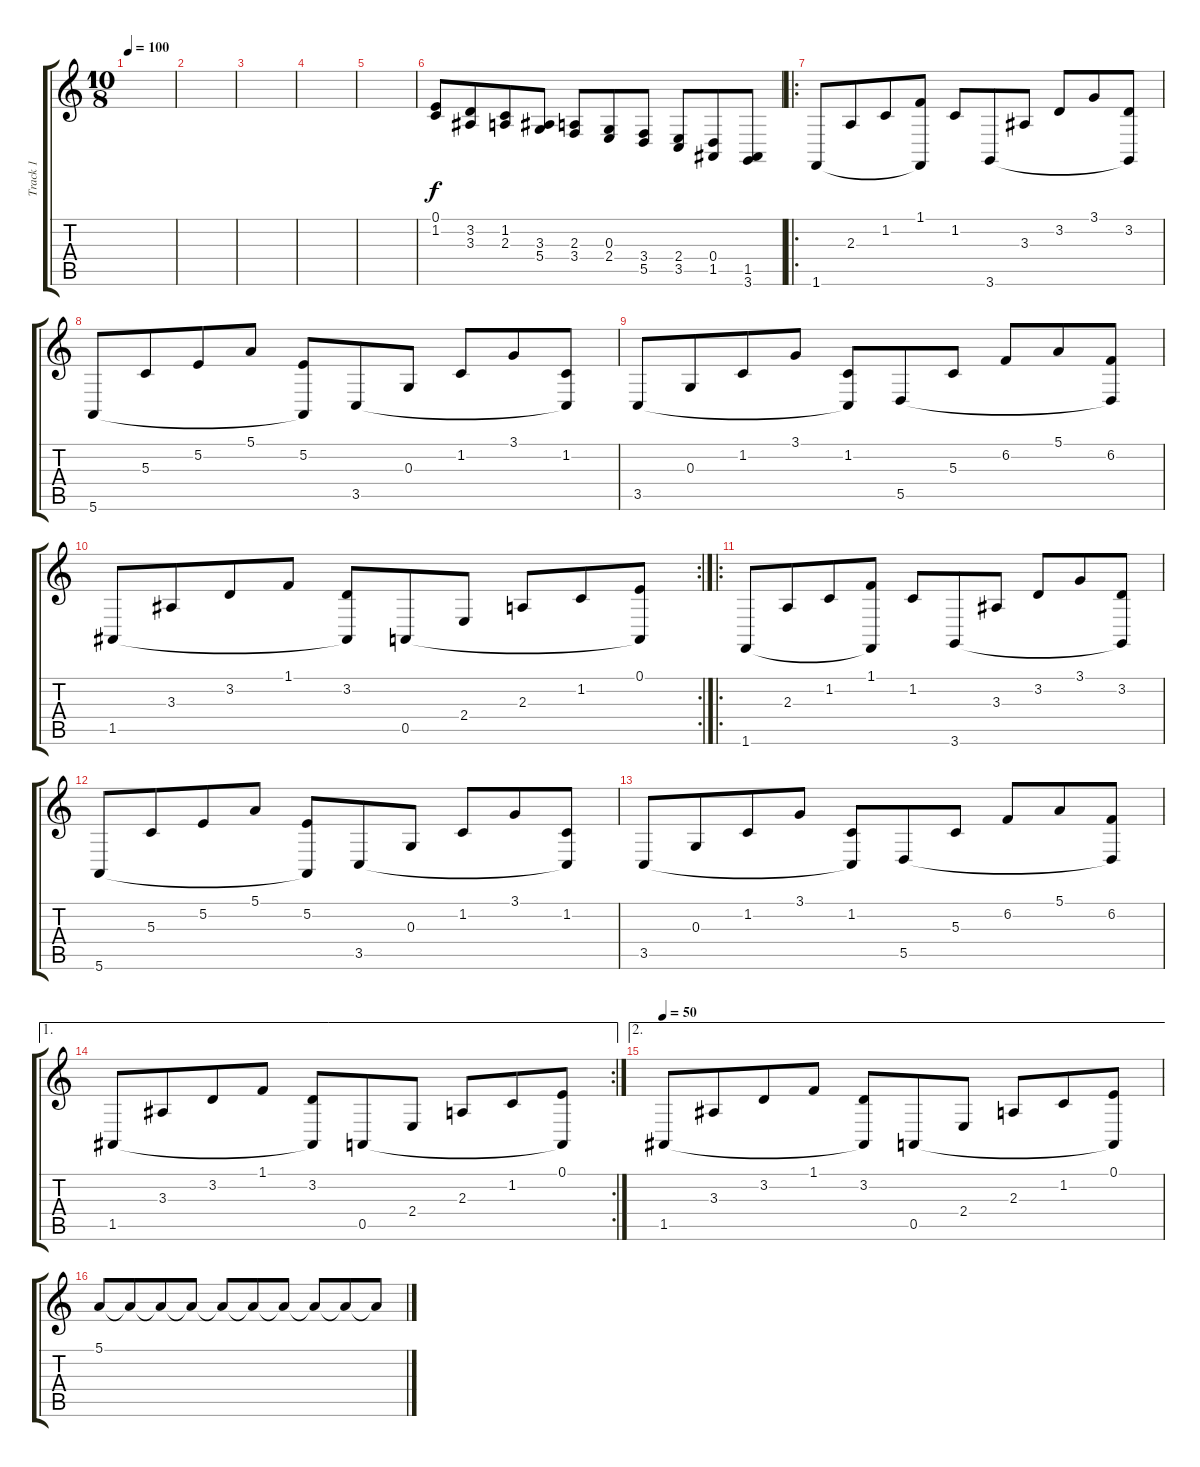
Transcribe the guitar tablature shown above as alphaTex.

\track ("Track 1" "Track 1") {instrument acousticgrandpiano}
\staff {score tabs}
\tuning (E4 B3 G3 D3 A2 E2) {hide}
\ts (10 8)
\tempo 100
\clef g2
\ks c
|
|
|
|
|
(0.1 1.2).8 (3.2 3.3).8 (1.2 2.3).8 (3.3 5.4).8 (2.3 3.4).8 (0.3 2.4).8 (3.4 5.5).8 (2.4 3.5).8 (0.4 1.5).8 (1.5 3.6).8 |
\ro
1.6.8 2.3.8 1.2.8 (1.1 1.6{t}).8 1.2.8 3.6.8 3.3.8 3.2.8 3.1.8 (3.2 3.6{t}).8 |
5.6.8 5.3.8 5.2.8 5.1.8 (5.2 5.6{t}).8 3.5.8 0.3.8 1.2.8 3.1.8 (1.2 3.5{t}).8 |
3.5.8 0.3.8 1.2.8 3.1.8 (1.2 3.5{t}).8 5.5.8 5.3.8 6.2.8 5.1.8 (6.2 5.5{t}).8 |
\rc 2
1.5.8 3.3.8 3.2.8 1.1.8 (3.2 1.5{t}).8 0.5.8 2.4.8 2.3.8 1.2.8 (0.1 0.5{t}).8 |
\ro
1.6.8 2.3.8 1.2.8 (1.1 1.6{t}).8 1.2.8 3.6.8 3.3.8 3.2.8 3.1.8 (3.2 3.6{t}).8 |
5.6.8 5.3.8 5.2.8 5.1.8 (5.2 5.6{t}).8 3.5.8 0.3.8 1.2.8 3.1.8 (1.2 3.5{t}).8 |
3.5.8 0.3.8 1.2.8 3.1.8 (1.2 3.5{t}).8 5.5.8 5.3.8 6.2.8 5.1.8 (6.2 5.5{t}).8 |
\ae 1
\rc 2
1.5.8 3.3.8 3.2.8 1.1.8 (3.2 1.5{t}).8 0.5.8 2.4.8 2.3.8 1.2.8 (0.1 0.5{t}).8 |
\ae 2
\tempo 50
1.5.8 3.3.8 3.2.8 1.1.8 (3.2 1.5{t}).8 0.5.8 2.4.8 2.3.8 1.2.8 (0.1 0.5{t}).8 |
5.1.8 5.1{t}.8 5.1{t}.8 5.1{t}.8 5.1{t}.8 5.1{t}.8 5.1{t}.8 5.1{t}.8 5.1{t}.8 5.1{t}.8
